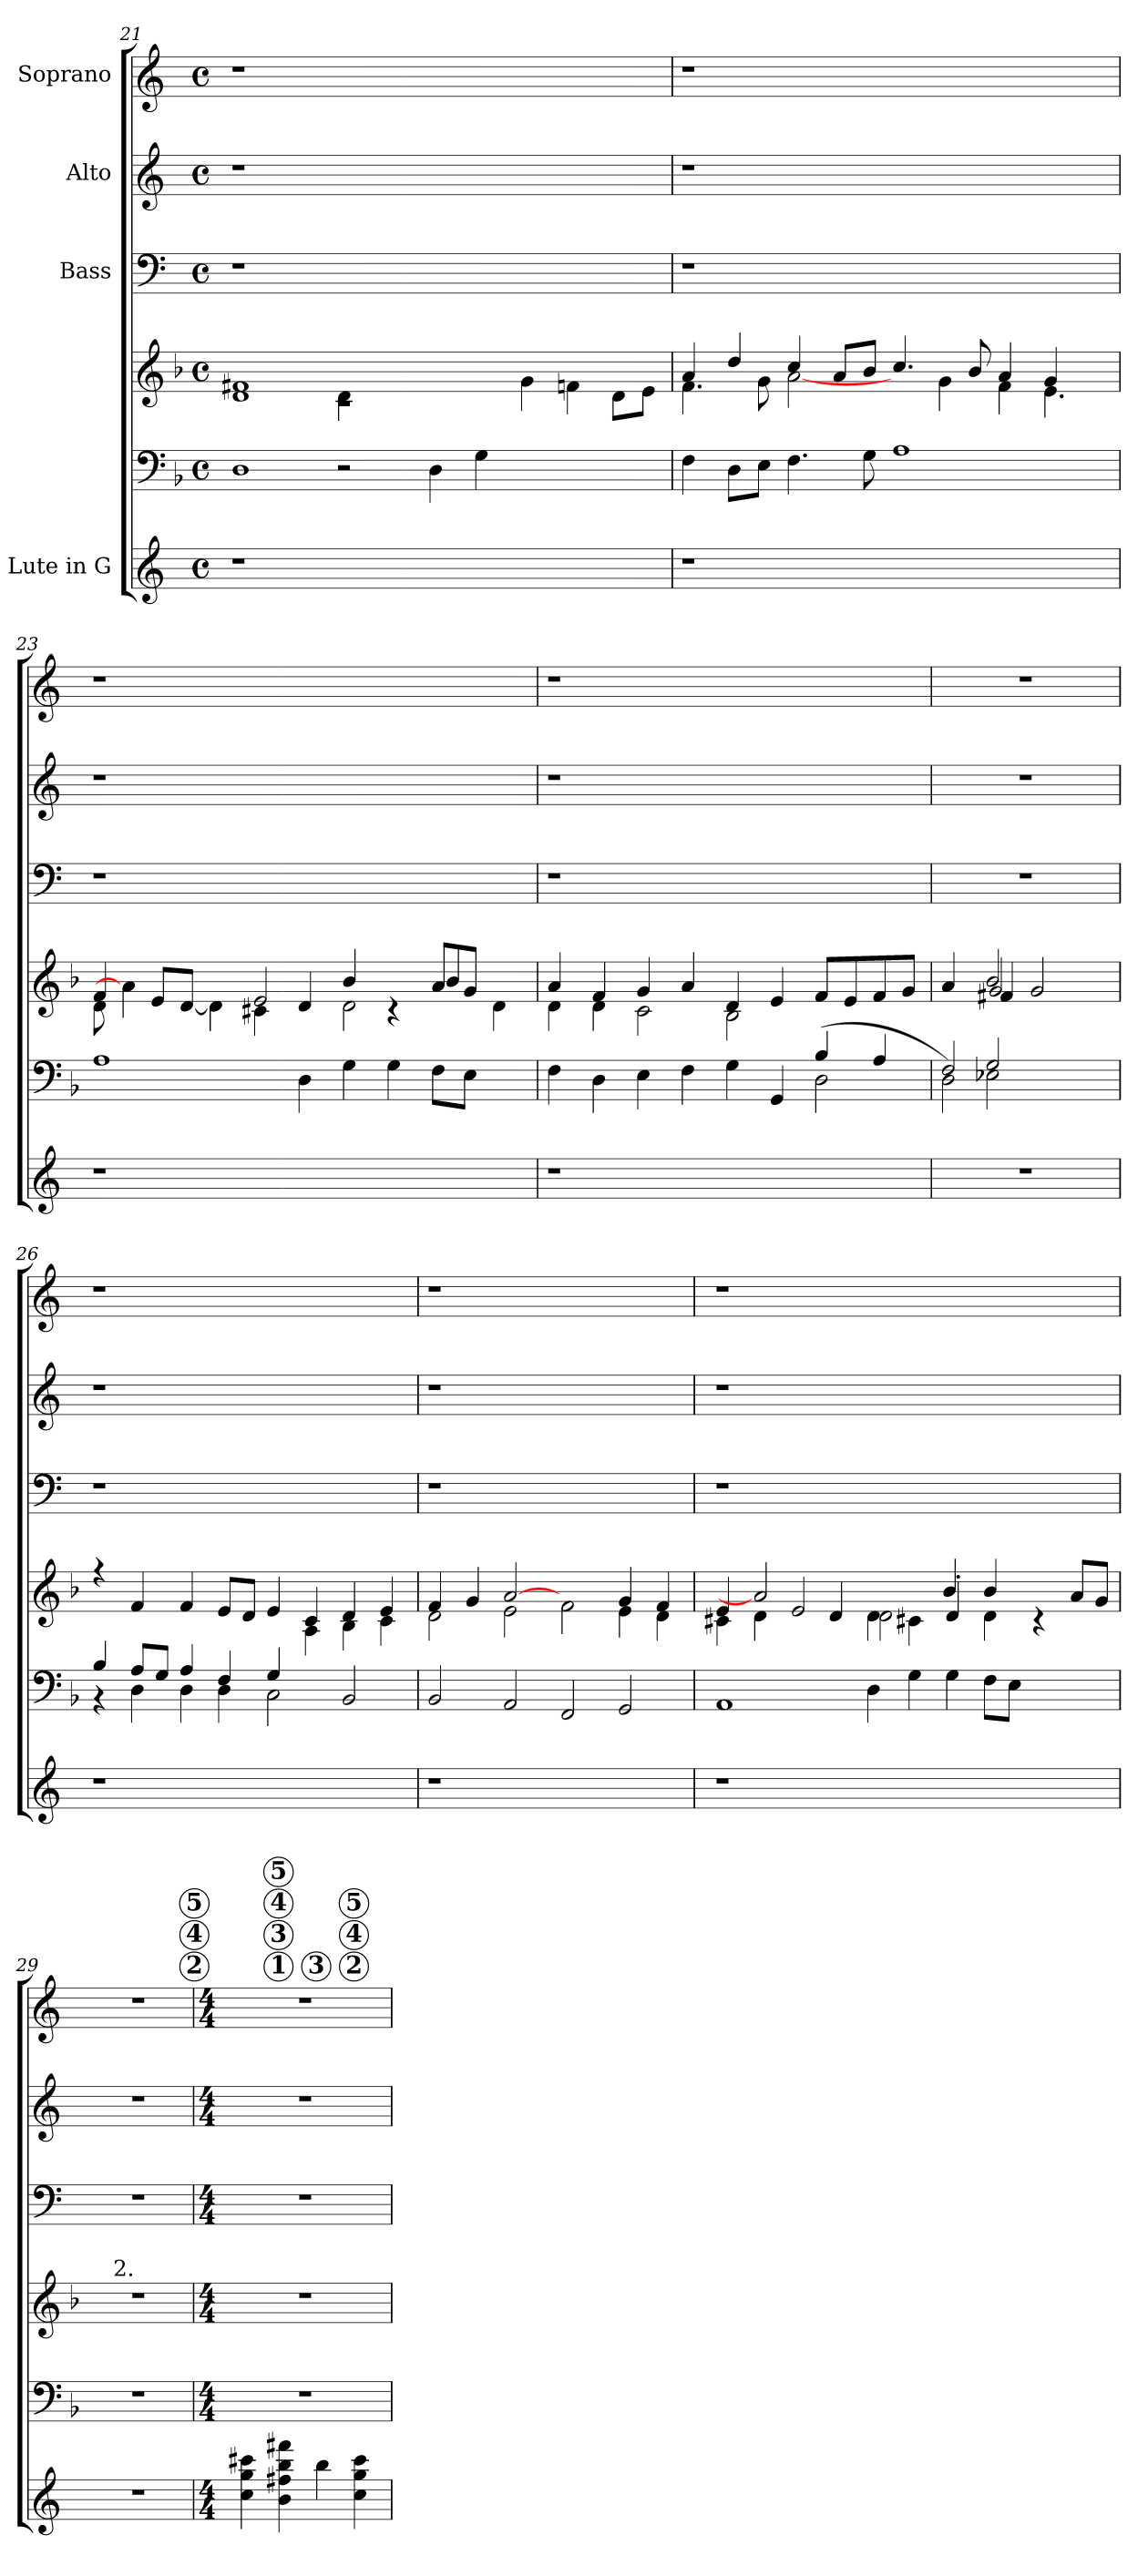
**kern	**kern	**kern	**kern	**kern	**kern
*part6	*part5	*part4	*part3	*part2	*part1
*staff6	*staff5	*staff4	*staff3	*staff2	*staff1
*I"Lute in G	*	*	*I"Bass	*I"Alto	*I"Soprano
!!LO:LB:g=z
*clefG2	*clefF4	*clefG2	*clefF4	*clefG2	*clefG2
*ITrd7c12	*	*	*	*	*
*k[]	*k[b-]	*k[b-]	*k[]	*k[]	*k[]
*C:	*F:	*F:	*C:	*C:	*C:
*M4/4	*M4/4	*M4/4	*M4/4	*M4/4	*M4/4
*met(c)	*met(c)	*met(c)	*met(c)	*met(c)	*met(c)
=21	=21	=21	=21	=21	=21
*	*	*^	*	*	*
1r	1D	1d 1f#X	1ryy	1r	1r	1r
1..ryy	2r	4d\	1rc	1..ryy	1..ryy	1..ryy
.	.	1.ryy	.	.	.	.
.	4D\	.	.	.	.	.
.	4G\	.	.	.	.	.
.	2.ryy	.	4g\	.	.	.
.	.	.	4fn\	.	.	.
.	.	.	8d\L	.	.	.
.	.	.	8e\J	.	.	.
=22	=22	=22	=22	=22	=22	=22
1r	4F\	4a/	4.f\	1r	1r	1r
.	8D\L	4dd/	.	.	.	.
.	8E\J	.	8g\	.	.	.
.	4.F\	4cc/	[2a\	.	.	.
.	.	8a/L	.	.	.	.
.	8G\	8b-/J	.	.	.	.
1ryy	1A	4.cc/	4ryy	1ryy	1ryy	1ryy
.	.	.	4g\	.	.	.
.	.	8b-/	.	.	.	.
.	.	4a/	4f\	.	.	.
.	.	4g/	4.e\	.	.	.
8ryy	8ryy	8ryy	.	8ryy	8ryy	8ryy
=23	=23	=23	=23	=23	=23	=23
1r	1A)	4f/	8d\	1r	1r	1r
.	.	.	4a\]	.	.	.
.	.	8e/L	.	.	.	.
.	.	[<8d/J	8ryy	.	.	.
.	.	4d\]	4d\	.	.	.
.	.	4c#X\	2e/	.	.	.
1ryy	4D\	4d/	.	1ryy	1ryy	1ryy
.	4G\	4b-/	2d\	.	.	.
.	4G\	4rc	.	.	.	.
.	8F\L	8a/L	4b-/	.	.	.
.	8E\J	8g/J	.	.	.	.
4ryy	4ryy	4ryy	4d\	4ryy	4ryy	4ryy
!!LO:LB:g=z
=24	=24	=24	=24	=24	=24	=24
*	*^	*	*	*	*	*
1r	4F\	1ryy	4d\	4a/	1r	1r	1r
.	4D\	.	4f/	4d\	.	.	.
.	4E\	.	2c\	4g/	.	.	.
.	4F\	.	.	4a/	.	.	.
1ryy	4G\	2ryy	4d/	2B-\	1ryy	1ryy	1ryy
.	4GG/	.	4e/	.	.	.	.
.	(<2D\	4B-/	8f/L	2ryy	.	.	.
.	.	.	8e/	.	.	.	.
.	.	4A/	8f/	.	.	.	.
.	.	.	8g/J	.	.	.	.
=25	=25	=25	=25	=25	=25	=25	=25
*	*^	*^	*	*^	*	*	*
1r	2D\)	2F/	4ryy	4ryy	4a/	4ryy	4ryy	1r	1r	1r
.	.	.	2G/	2E-X\	2b-/	2g/	4f#X/	.	.	.
.	2ryy	2ryy	.	.	.	.	2g/	.	.	.
.	.	.	4ryy	4ryy	4ryy	4ryy	.	.	.	.
*	*	*v	*v	*v	*	*	*	*	*	*
*	*	*	*	*v	*v	*	*	*
=26	=26	=26	=26	=26	=26	=26	=26
1r	4rBB	4B-/	4rff	1ryy	1r	1r	1r
.	8A/L	4D\	4f/	.	.	.	.
.	8G/J	.	.	.	.	.	.
.	4D\	4A/	4f/	.	.	.	.
.	4D\	4F/	8e/L	.	.	.	.
.	.	.	8d/J	.	.	.	.
1ryy	2C\	4G/	4e/	4ryy	1ryy	1ryy	1ryy
.	.	2.ryy	4c/	4A\	.	.	.
.	2BB-/	.	4d/	4B-\	.	.	.
.	.	.	4e/	4c\	.	.	.
*	*v	*v	*	*	*	*	*
!!LO:LB:g=z
=27	=27	=27	=27	=27	=27	=27
1r	2BB-/	2d\	4f/	1r	1r	1r
.	.	.	4g/	.	.	.
.	2AA/	[2a	2e\	.	.	.
1ryy	2FF/	2ryy	2f\	1ryy	1ryy	1ryy
.	2GG/	4e\	4g/	.	.	.
.	.	4d\	4f/	.	.	.
=28	=28	=28	=28	=28	=28	=28
1r	1AA	4c#X\	4e/	1r	1r	1r
.	.	2a]	(>4d\	.	.	.
.	.	.	2e/	.	.	.
.	.	4d/	.	.	.	.
1.ryy	4D\	(4d\	2d\	1.ryy	1.ryy	1.ryy
.	4G\	4c#X\	.	.	.	.
.	4G\	4d>'>/	4b-/	.	.	.
.	8F\L	4b-/	4d\	.	.	.
.	8E\J	.	.	.	.	.
.	2ryy	4rc	2ryy	.	.	.
.	.	8a/L	.	.	.	.
.	.	8g/J	.	.	.	.
=29	=29	=29	=29	=29	=29	=29
1r	1r	1r	8ryy	1r	1r	1r
!	!	!	!LO:TX:a:t=2.	!	!	!
.	.	.	2..ryy	.	.	.
*	*	*v	*v	*	*	*
!!LO:PB:g=z
!!LO:REH:place=s6:a:enc=circle:t=2:qo=3
!!LO:REH:place=s6:a:enc=circle:t=4:qo=3
!!LO:REH:place=s6:a:enc=circle:t=5:qo=3
!!LO:REH:place=s6:a:enc=circle:t=3:qo=2
!!LO:REH:place=s6:a:enc=circle:t=1:qo=1
!!LO:REH:place=s6:a:enc=circle:t=3:qo=1
!!LO:REH:place=s6:a:enc=circle:t=4:qo=1
!!LO:REH:place=s6:a:enc=circle:t=5:qo=1
!!LO:REH:place=s6:a:enc=circle:t=2
!!LO:REH:place=s6:a:enc=circle:t=4
!!LO:REH:place=s6:a:enc=circle:t=5
=30	=30	=30	=30	=30	=30
*	*	*	*	*	*
*M4/4	*M4/4	*M4/4	*M4/4	*M4/4	*M4/4
4c 4g 4cc#	1r	1r	1r	1r	1r
4B 4f# 4b 4ff#	.	.	.	.	.
4b	.	.	.	.	.
4c 4g 4cc#	.	.	.	.	.
=	=	=	=	=	=
*-	*-	*-	*-	*-	*-
